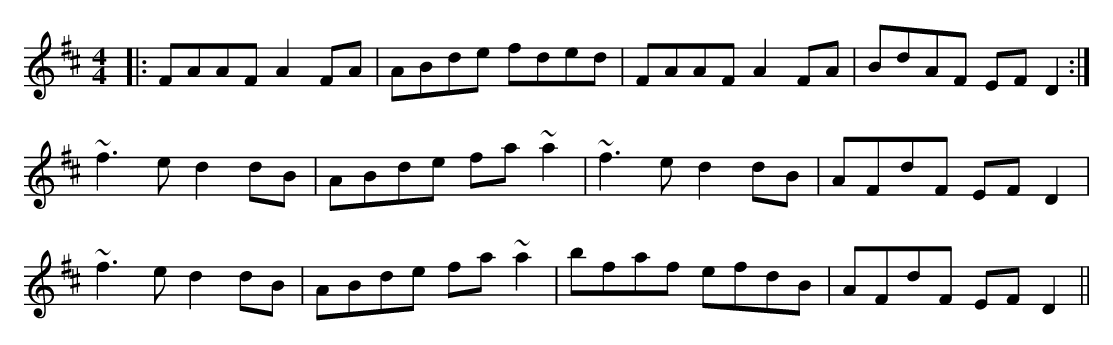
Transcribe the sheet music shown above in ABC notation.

X:1
M:4/4
K:D
|:FAAF A2FA|ABde fded|FAAF A2FA|BdAF EFD2:|
~f3e d2dB|ABde fa~a2|~f3e d2dB|AFdF EFD2|
~f3e d2dB|ABde fa~a2|bfaf efdB|AFdF EFD2||
